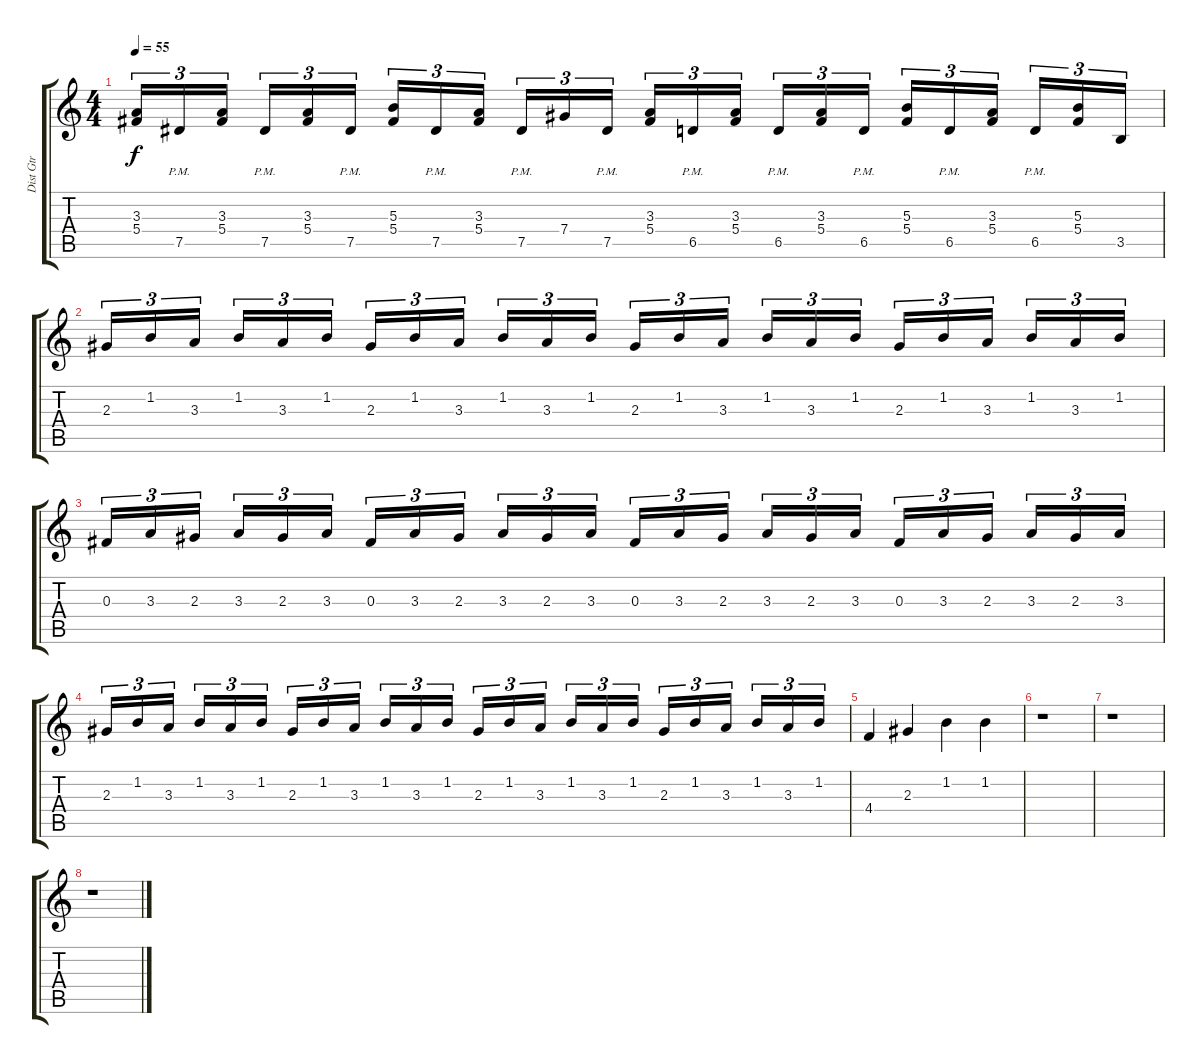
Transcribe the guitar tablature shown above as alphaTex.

\track ("Dist Gtr" "Dist Gtr") {instrument distortionguitar}
\staff {score tabs}
\tuning (Eb4 Bb3 Gb3 Db3 Ab2 Db2) {hide}
\ts (4 4)
\tempo 55
\clef g2
\ks c
(3.3 5.4).16{tu (3 2) dy f} 7.5{pm}.16{tu (3 2)} (3.3 5.4).16{tu (3 2)} 7.5{pm}.16{tu (3 2)} (3.3 5.4).16{tu (3 2)} 7.5{pm}.16{tu (3 2)} (5.3 5.4).16{tu (3 2)} 7.5{pm}.16{tu (3 2)} (3.3 5.4).16{tu (3 2)} 7.5{pm}.16{tu (3 2)} 7.4.16{tu (3 2)} 7.5{pm}.16{tu (3 2)} (3.3 5.4).16{tu (3 2)} 6.5{pm}.16{tu (3 2)} (3.3 5.4).16{tu (3 2)} 6.5{pm}.16{tu (3 2)} (3.3 5.4).16{tu (3 2)} 6.5{pm}.16{tu (3 2)} (5.3 5.4).16{tu (3 2)} 6.5{pm}.16{tu (3 2)} (3.3 5.4).16{tu (3 2)} 6.5{pm}.16{tu (3 2)} (5.3 5.4).16{tu (3 2)} 3.5.16{tu (3 2)} |
2.3.16{tu (3 2)} 1.2.16{tu (3 2)} 3.3.16{tu (3 2)} 1.2.16{tu (3 2)} 3.3.16{tu (3 2)} 1.2.16{tu (3 2)} 2.3.16{tu (3 2)} 1.2.16{tu (3 2)} 3.3.16{tu (3 2)} 1.2.16{tu (3 2)} 3.3.16{tu (3 2)} 1.2.16{tu (3 2)} 2.3.16{tu (3 2)} 1.2.16{tu (3 2)} 3.3.16{tu (3 2)} 1.2.16{tu (3 2)} 3.3.16{tu (3 2)} 1.2.16{tu (3 2)} 2.3.16{tu (3 2)} 1.2.16{tu (3 2)} 3.3.16{tu (3 2)} 1.2.16{tu (3 2)} 3.3.16{tu (3 2)} 1.2.16{tu (3 2)} |
0.3.16{tu (3 2)} 3.3.16{tu (3 2)} 2.3.16{tu (3 2)} 3.3.16{tu (3 2)} 2.3.16{tu (3 2)} 3.3.16{tu (3 2)} 0.3.16{tu (3 2)} 3.3.16{tu (3 2)} 2.3.16{tu (3 2)} 3.3.16{tu (3 2)} 2.3.16{tu (3 2)} 3.3.16{tu (3 2)} 0.3.16{tu (3 2)} 3.3.16{tu (3 2)} 2.3.16{tu (3 2)} 3.3.16{tu (3 2)} 2.3.16{tu (3 2)} 3.3.16{tu (3 2)} 0.3.16{tu (3 2)} 3.3.16{tu (3 2)} 2.3.16{tu (3 2)} 3.3.16{tu (3 2)} 2.3.16{tu (3 2)} 3.3.16{tu (3 2)} |
2.3.16{tu (3 2)} 1.2.16{tu (3 2)} 3.3.16{tu (3 2)} 1.2.16{tu (3 2)} 3.3.16{tu (3 2)} 1.2.16{tu (3 2)} 2.3.16{tu (3 2)} 1.2.16{tu (3 2)} 3.3.16{tu (3 2)} 1.2.16{tu (3 2)} 3.3.16{tu (3 2)} 1.2.16{tu (3 2)} 2.3.16{tu (3 2)} 1.2.16{tu (3 2)} 3.3.16{tu (3 2)} 1.2.16{tu (3 2)} 3.3.16{tu (3 2)} 1.2.16{tu (3 2)} 2.3.16{tu (3 2)} 1.2.16{tu (3 2)} 3.3.16{tu (3 2)} 1.2.16{tu (3 2)} 3.3.16{tu (3 2)} 1.2.16{tu (3 2)} |
4.4.4 2.3.4 1.2.4 1.2.4 |
r.1 |
r.1 |
r.1
